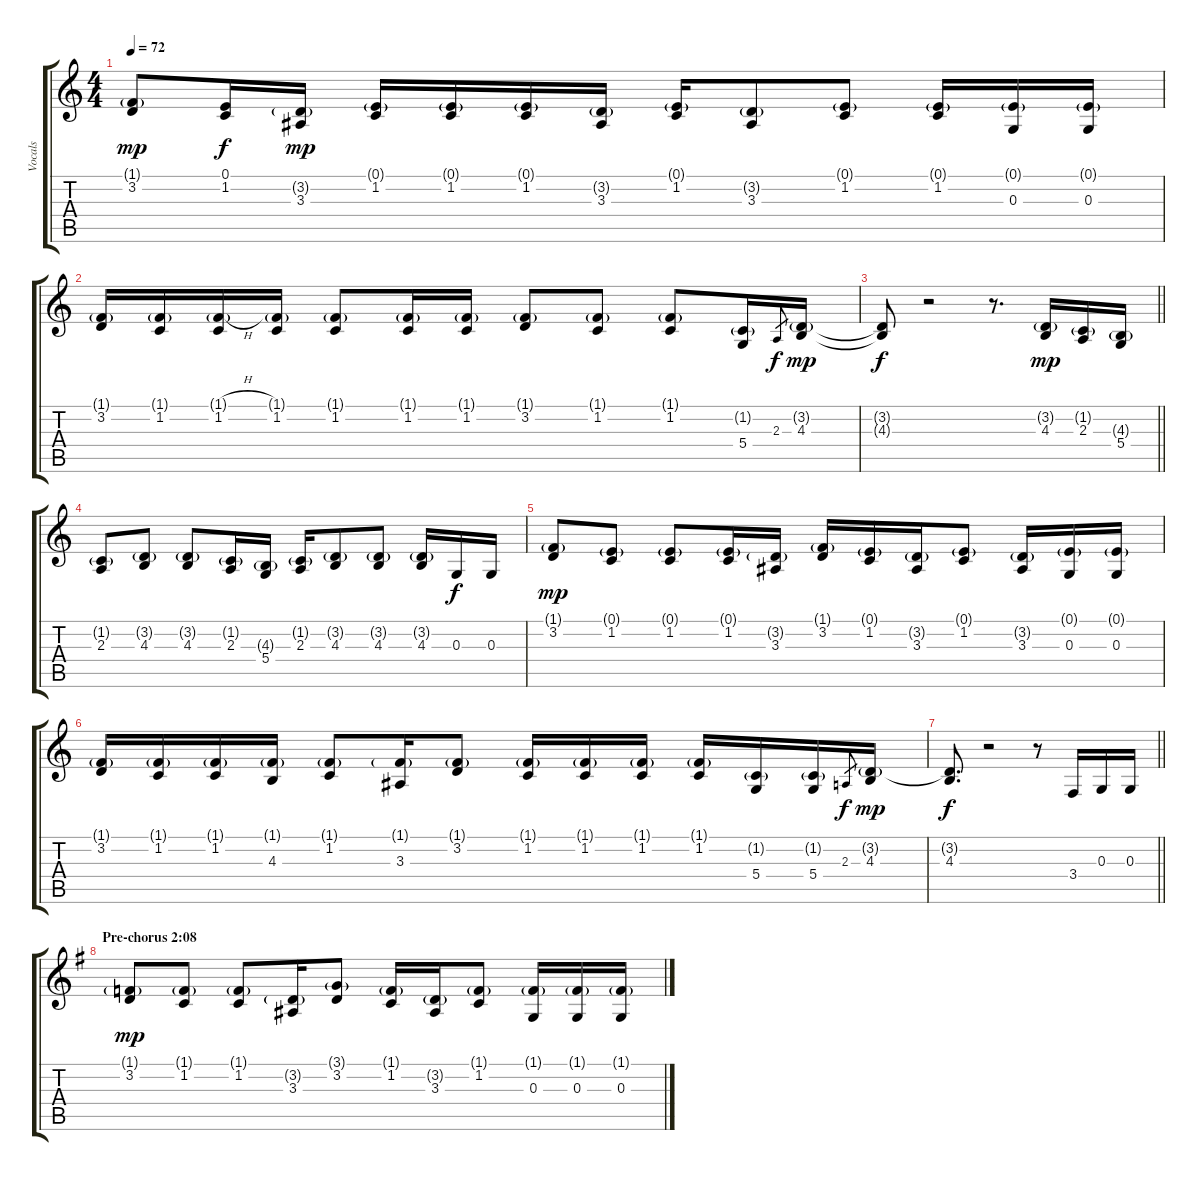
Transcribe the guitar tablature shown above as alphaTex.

\track ("Vocals" "Vocals") {instrument tenorsax}
\staff {score tabs}
\tuning (E4 B3 G3 D3 A2 E2) {hide}
\ts (4 4)
\tempo 72
\clef g2
\ks c
(1.1{g} 3.2).8{dy mp} (0.1 1.2).16{dy f} (3.2{g} 3.3).16{dy mp} (0.1{g} 1.2).16 (0.1{g} 1.2).16 (0.1{g} 1.2).16 (3.2{g} 3.3).16 (0.1{g} 1.2).16 (3.2{g} 3.3).8 (0.1{g} 1.2).8 (0.1{g} 1.2).16 (0.1{g} 0.3).16 (0.1{g} 0.3).16 |
(1.1{g} 3.2).16 (1.1{g} 1.2).16 (1.1{h g} 1.2).16 (1.1{g} 1.2).16 (1.1{g} 1.2).8 (1.1{g} 1.2).16 (1.1{g} 1.2).16 (1.1{g} 3.2).8 (1.1{g} 1.2).8 (1.1{g} 1.2).8 (1.2{g} 5.4).16 2.3.8{gr dy f} (3.2{g} 4.3).16{dy mp} |
\barLineRight lightlight
(3.2{t} 4.3{t}).8{dy f} r.2 r.8{d} (3.2{g} 4.3).16{dy mp} (1.2{g} 2.3).16 (4.3{g} 5.4).16 |
(1.2{g} 2.3).8 (3.2{g} 4.3).8 (3.2{g} 4.3).8 (1.2{g} 2.3).16 (4.3{g} 5.4).16 (1.2{g} 2.3).16 (3.2{g} 4.3).8 (3.2{g} 4.3).8 (3.2{g} 4.3).16 0.3.16{dy f} 0.3.16 |
(1.1{g} 3.2).8{dy mp} (0.1{g} 1.2).8 (0.1{g} 1.2).8 (0.1{g} 1.2).16 (3.2{g} 3.3).16 (1.1{g} 3.2).16 (0.1{g} 1.2).16 (3.2{g} 3.3).16 (0.1{g} 1.2).8 (3.2{g} 3.3).16 (0.1{g} 0.3).16 (0.1{g} 0.3).16 |
(1.1{g} 3.2).16 (1.1{g} 1.2).16 (1.1{g} 1.2).16 (1.1{g} 4.3).16 (1.1{g} 1.2).8 (1.1{g} 3.3).16 (1.1{g} 3.2).8 (1.1{g} 1.2).16 (1.1{g} 1.2).16 (1.1{g} 1.2).16 (1.1{g} 1.2).16 (1.2{g} 5.4).16 (1.2{g} 5.4).16 2.3.8{gr dy f} (3.2{g} 4.3).16{dy mp} |
\barLineRight lightlight
(3.2{t} 4.3).8{d dy f} r.2 r.8 3.4.16 0.3.16 0.3.16 |
\section ("" "Pre-chorus 2:08")
\ks g
(1.1{g} 3.2).8{dy mp} (1.1{g} 1.2).8 (1.1{g} 1.2).8 (3.2{g} 3.3).16 (3.1{g} 3.2).8 (1.1{g} 1.2).16 (3.2{g} 3.3).16 (1.1{g} 1.2).8 (1.1{g} 0.3).16 (1.1{g} 0.3).16 (1.1{g} 0.3).16
